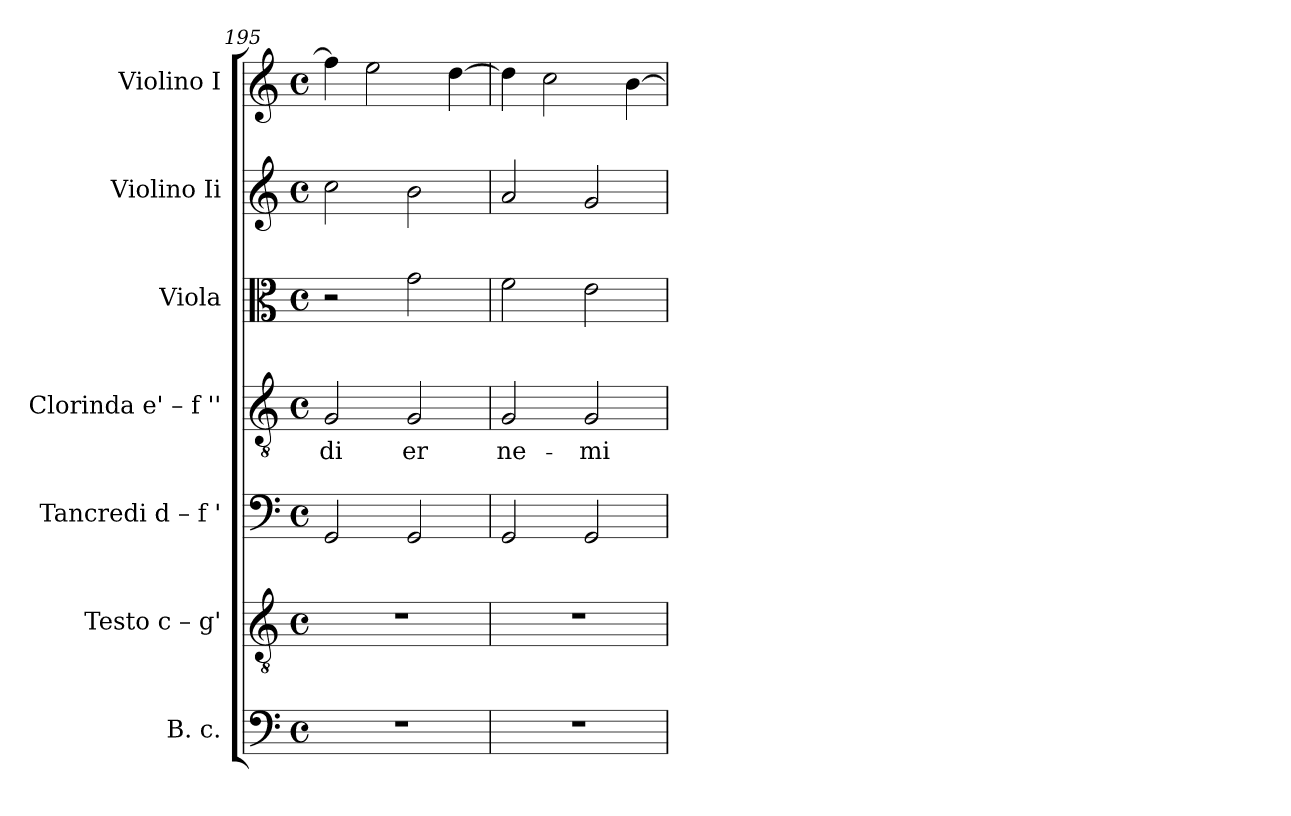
**kern	**kern	**kern	**kern	**text	**kern	**kern	**kern	**text
*part7	*part6	*part5	*part4	*part4	*part3	*part2	*part1	*part1
*staff7	*staff6	*staff5	*staff4	*staff4	*staff3	*staff2	*staff1	*staff1
*I"B. c.	*I"Testo  c – g'	*I"Tancredi  d – f '	*I"Clorinda  e' – f ''	*	*I"Viola	*I"Violino Ii	*I"Violino I	*
*clefF4	*clefGv2	*clefF4	*clefGv2	*	*clefC3	*clefG2	*clefG2	*
*k[]	*k[]	*k[]	*k[]	*	*k[]	*k[]	*k[]	*
*C:	*C:	*C:	*C:	*	*C:	*C:	*C:	*
*M4/4	*M4/4	*M4/4	*M4/4	*	*M4/4	*M4/4	*M4/4	*
*met(c)	*met(c)	*met(c)	*met(c)	*	*met(c)	*met(c)	*met(c)	*
=195	=195	=195	=195	=195	=195	=195	=195	=195
!	!	!	!	!LO:LY:b:cj	!	!	!	!LO:LY:b:cj
1r	1r	2GG/	2G/	di	2r	2cc\	4ff\]	.
!	!	!	!	!	!	!	!	!LO:LY:b:cj
.	.	.	.	.	.	.	2ee\	.
!	!	!	!	!LO:LY:b:cj	!	!	!	!
.	.	2GG/	2G/	er	2g\	2b\	.	.
!	!	!	!	!	!	!	!	!LO:LY:b:cj
.	.	.	.	.	.	.	[>4dd\	.
=196	=196	=196	=196	=196	=196	=196	=196	=196
!	!	!	!	!LO:LY:b:cj	!	!	!	!LO:LY:b:cj
1r	1r	2GG/	2G/	ne-	2f\	2a/	4dd\]	.
!	!	!	!	!	!	!	!	!LO:LY:b:cj
.	.	.	.	.	.	.	2cc\	.
!	!	!	!	!LO:LY:b:cj	!	!	!	!
.	.	2GG/	2G/	-mi-	2e\	2g/	.	.
!	!	!	!	!	!	!	!	!LO:LY:b:cj
.	.	.	.	.	.	.	[>4b\	.
=	=	=	=	=	=	=	=	=
*-	*-	*-	*-	*-	*-	*-	*-	*-
